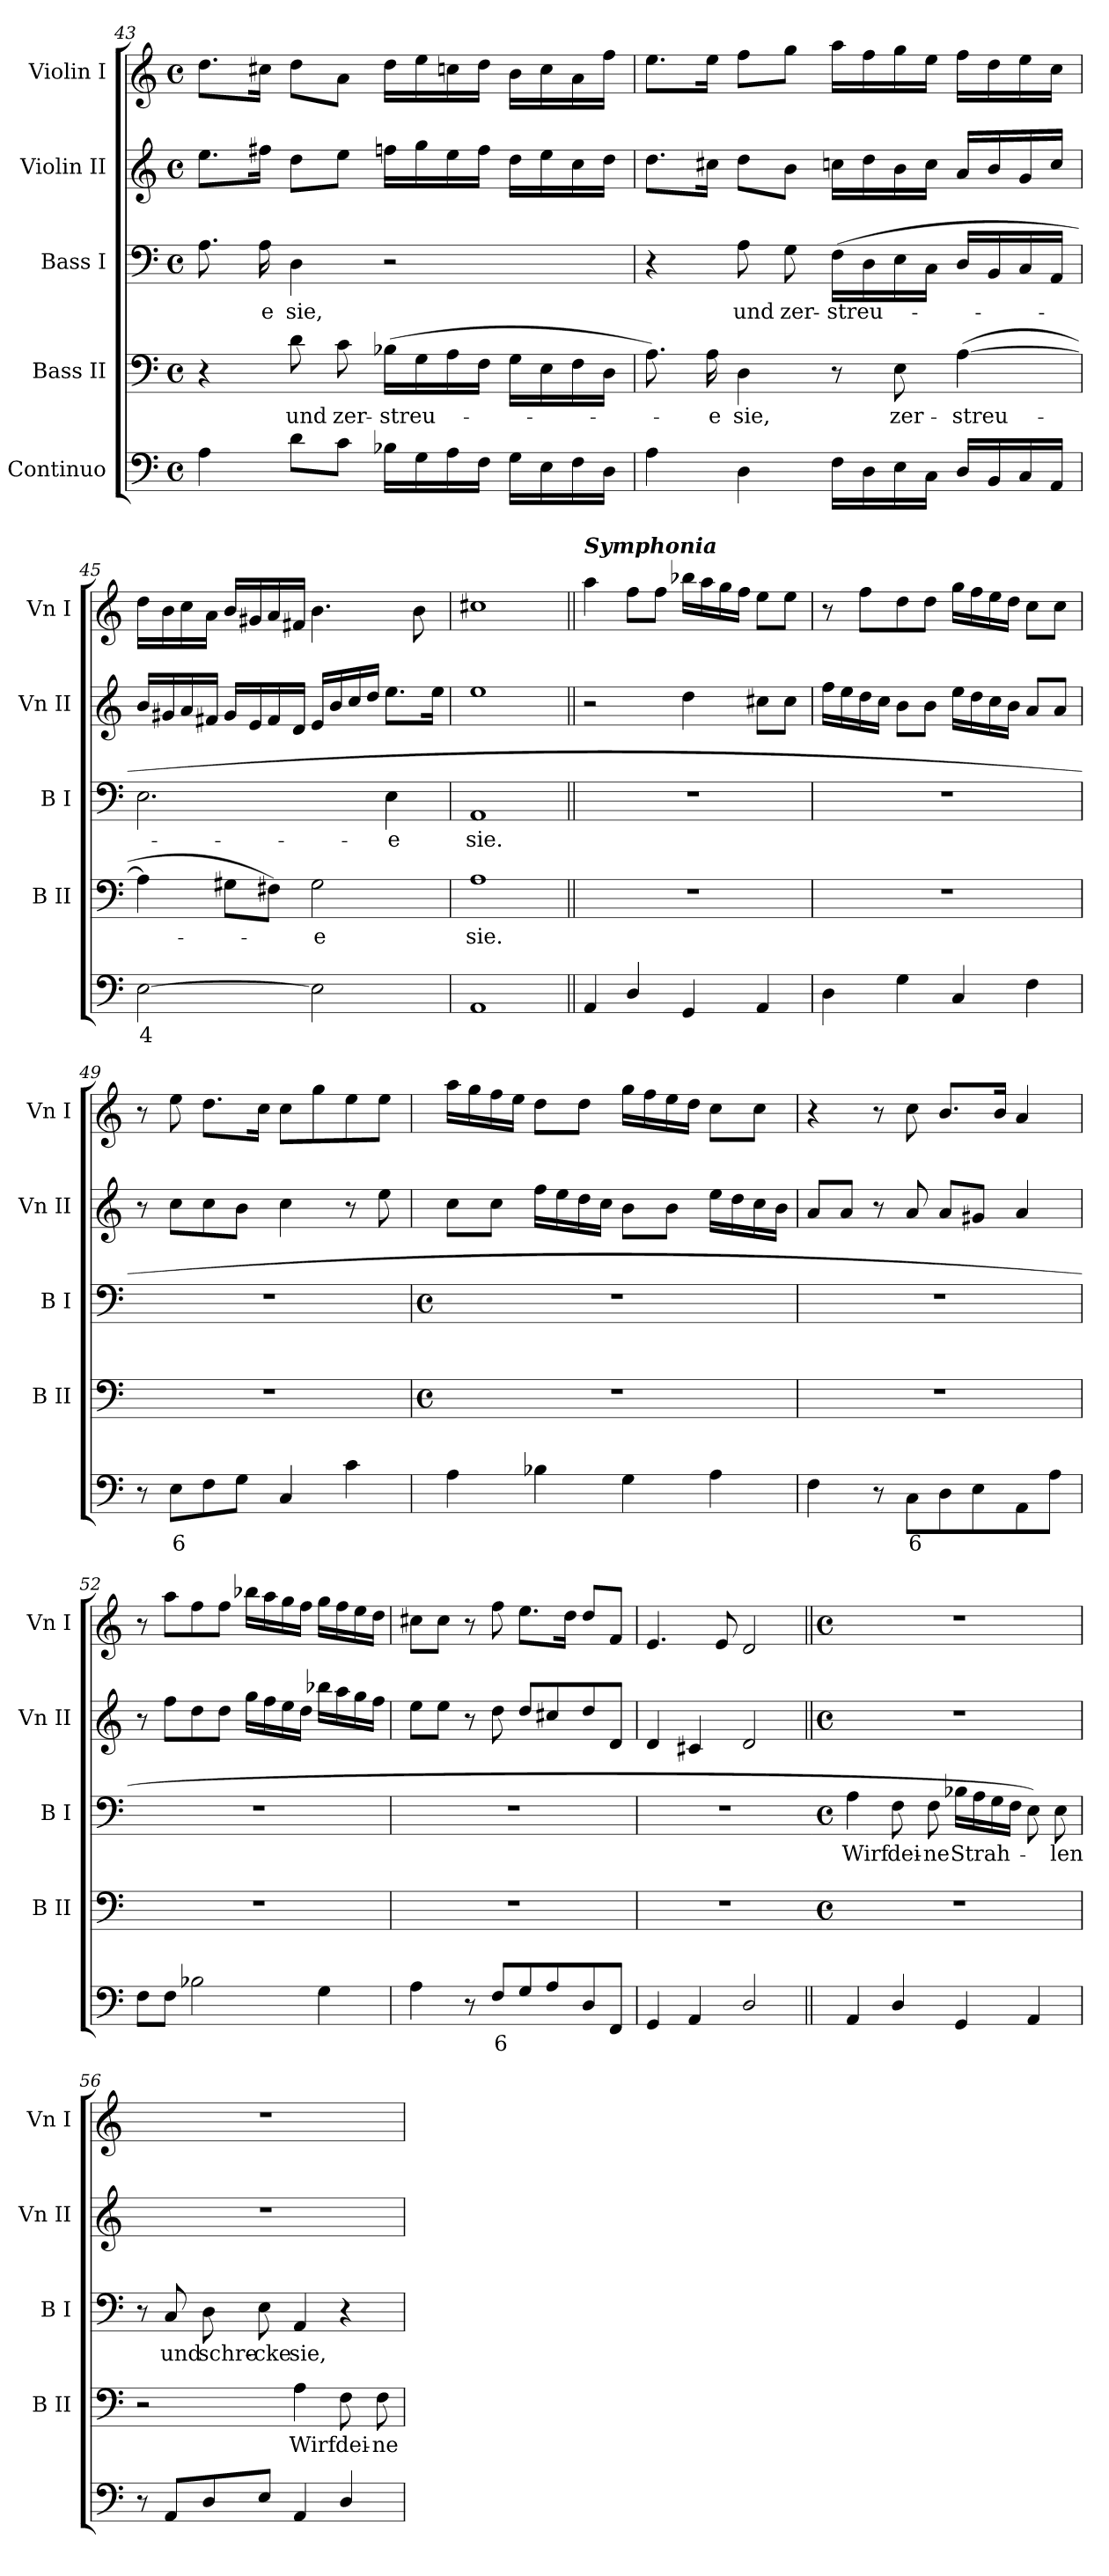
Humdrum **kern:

**kern	**text	**kern	**text	**kern	**text	**kern	**kern
*part5	*part5	*part4	*part4	*part3	*part3	*part2	*part1
*staff5	*staff5	*staff4	*staff4	*staff3	*staff3	*staff2	*staff1
*I"Continuo	*	*I"Bass II	*	*I"Bass I	*	*I"Violin II	*I"Violin I
*	*	*I'B II	*	*I'B I	*	*I'Vn II	*I'Vn I
*clefF4	*	*clefF4	*	*clefF4	*	*clefG2	*clefG2
*k[]	*	*k[]	*	*k[]	*	*k[]	*k[]
*C:	*	*C:	*	*C:	*	*C:	*C:
*M4/4	*	*M4/4	*	*M4/4	*	*M4/4	*M4/4
*met(c)	*	*met(c)	*	*met(c)	*	*met(c)	*met(c)
=43	=43	=43	=43	=43	=43	=43	=43
4A	.	4r	.	8.A	.	8.eeL	8.ddL
!	!	!	!	!	!LO:LY:b	!	!
.	.	.	.	16A	e	16ff#XJ	16cc#XJ
!	!	!	!LO:LY:b	!	!LO:LY:b	!	!
8dL	.	8d	und	4D	sie,	8ddL	8ddL
!	!	!	!LO:LY:b	!	!	!	!
8cJ	.	8c	zer-	.	.	8eeJ	8aJ
!	!	!	!LO:LY:b	!	!	!	!
16B-XLL	.	(>16B-XLL	-streu-	2r	.	16ffnLL	16ddLL
16G	.	16G	.	.	.	16gg	16ee
16A	.	16A	.	.	.	16ee	16ccn
16FJJ	.	16FJJ	.	.	.	16ffJJ	16ddJJ
16GLL	.	16GLL	.	.	.	16ddLL	16bLL
16E	.	16E	.	.	.	16ee	16cc
16F	.	16F	.	.	.	16cc	16a
16DJJ	.	16DJJ	.	.	.	16ddJJ	16ffJJ
=44	=44	=44	=44	=44	=44	=44	=44
4A	.	8.A)	.	4r	.	8.ddL	8.eeL
!	!	!	!LO:LY:b	!	!	!	!
.	.	16A	e	.	.	16cc#XJ	16eeJ
!	!	!	!LO:LY:b	!	!LO:LY:b	!	!
4D	.	4D	sie,	8A	und	8ddL	8ffL
!	!	!	!	!	!LO:LY:b	!	!
.	.	.	.	8G	zer-	8bJ	8ggJ
!	!	!	!	!	!LO:LY:b	!	!
16FLL	.	8r	.	(>16FLL	-streu-	16ccnLL	16aaLL
16D	.	.	.	16D	.	16dd	16ff
!	!	!	!LO:LY:b	!	!	!	!
16E	.	8E	zer-	16E	.	16b	16gg
16CJJ	.	.	.	16CJJ	.	16ccJJ	16eeJJ
!	!	!	!LO:LY:b	!	!	!	!
16DLL	.	(>[4A	-streu-	16DLL	.	16aLL	16ffLL
16BB	.	.	.	16BB	.	16b	16dd
16C	.	.	.	16C	.	16g	16ee
16AAJJ	.	.	.	16AAJJ	.	16ccJJ	16ccJJ
!!LO:LB:g=z
=45	=45	=45	=45	=45	=45	=45	=45
!	!LO:LY:b	!	!	!	!	!	!
[2E	4	4A]	.	2.E	.	16bLL	16ddLL
.	.	.	.	.	.	16g#X	16b
.	.	.	.	.	.	16a	16cc
.	.	.	.	.	.	16f#XJJ	16aJJ
.	.	8G#XL	.	.	.	16g#LL	16bLL
.	.	.	.	.	.	16e	16g#X
.	.	8F#XJ)	.	.	.	16f#	16a
.	.	.	.	.	.	16dJJ	16f#XJJ
!	!	!	!LO:LY:b	!	!	!	!
2E]	.	2G#	e	.	.	16eLL	4.b
.	.	.	.	.	.	16b	.
.	.	.	.	.	.	16cc	.
.	.	.	.	.	.	16ddJJ	.
!	!	!	!	!	!LO:LY:b	!	!
.	.	.	.	4E	e	8.eeL	.
.	.	.	.	.	.	.	8b
.	.	.	.	.	.	16eeJ	.
=46	=46	=46	=46	=46	=46	=46	=46
!	!	!	!LO:LY:b	!	!LO:LY:b	!	!
1AA	.	1A	sie.	1AA	sie.	1ee	1cc#X
=47||	=47||	=47||	=47||	=47||	=47||	=47||	=47||
!	!	!	!	!	!	!	!LO:TX:a:Bi:t=Symphonia
4AA	.	1r	.	1r	.	2r	4aa
4D/	.	.	.	.	.	.	8ffL
.	.	.	.	.	.	.	8ffJ
4GG	.	.	.	.	.	4dd	16bb-XLL
.	.	.	.	.	.	.	16aa
.	.	.	.	.	.	.	16gg
.	.	.	.	.	.	.	16ffJJ
4AA	.	.	.	.	.	8cc#XL	8eeL
.	.	.	.	.	.	8cc#J	8eeJ
=48	=48	=48	=48	=48	=48	=48	=48
4D	.	1r	.	1r	.	16ffLL	8r
.	.	.	.	.	.	16ee	.
.	.	.	.	.	.	16dd	8ffL
.	.	.	.	.	.	16ccJJ	.
4G	.	.	.	.	.	8bL	8dd
.	.	.	.	.	.	8bJ	8ddJ
4C	.	.	.	.	.	16eeLL	16ggLL
.	.	.	.	.	.	16dd	16ff
.	.	.	.	.	.	16cc	16ee
.	.	.	.	.	.	16bJJ	16ddJJ
4F	.	.	.	.	.	8aL	8ccL
.	.	.	.	.	.	8aJ	8ccJ
=49	=49	=49	=49	=49	=49	=49	=49
8r	.	1r	.	1r	.	8r	8r
!	!LO:LY:b	!	!	!	!	!	!
8EL	6	.	.	.	.	8ccL	8ee
8F	.	.	.	.	.	8cc	8.ddL
8GJ	.	.	.	.	.	8bJ	.
.	.	.	.	.	.	.	16ccJ
4C	.	.	.	.	.	4cc	8ccL
.	.	.	.	.	.	.	8gg
4c	.	.	.	.	.	8r	8ee
.	.	.	.	.	.	8ee	8eeJ
!!LO:LB:g=z
=50	=50	=50	=50	=50	=50	=50	=50
*	*	*M4/4	*	*M4/4	*	*	*
*	*	*met(c)	*	*met(c)	*	*	*
4A	.	1r	.	1r	.	8ccL	16aaLL
.	.	.	.	.	.	.	16gg
.	.	.	.	.	.	8ccJ	16ff
.	.	.	.	.	.	.	16eeJJ
4B-X	.	.	.	.	.	16ffLL	8ddL
.	.	.	.	.	.	16ee	.
.	.	.	.	.	.	16dd	8ddJ
.	.	.	.	.	.	16ccJJ	.
4G	.	.	.	.	.	8bL	16ggLL
.	.	.	.	.	.	.	16ff
.	.	.	.	.	.	8bJ	16ee
.	.	.	.	.	.	.	16ddJJ
4A	.	.	.	.	.	16eeLL	8ccL
.	.	.	.	.	.	16dd	.
.	.	.	.	.	.	16cc	8ccJ
.	.	.	.	.	.	16bJJ	.
=51	=51	=51	=51	=51	=51	=51	=51
4F	.	1r	.	1r	.	8aL	4r
.	.	.	.	.	.	8aJ	.
8r	.	.	.	.	.	8r	8r
!	!LO:LY:b	!	!	!	!	!	!
8CL	6	.	.	.	.	8a	8cc
8D	.	.	.	.	.	8aL	8.b/L
8E	.	.	.	.	.	8g#XJ	.
.	.	.	.	.	.	.	16b/J
8AA	.	.	.	.	.	4a	4a
8AJ	.	.	.	.	.	.	.
=52	=52	=52	=52	=52	=52	=52	=52
8FL	.	1r	.	1r	.	8r	8r
8FJ	.	.	.	.	.	8ffL	8aaL
2B-X	.	.	.	.	.	8dd	8ff
.	.	.	.	.	.	8ddJ	8ffJ
.	.	.	.	.	.	16ggLL	16bb-XLL
.	.	.	.	.	.	16ff	16aa
.	.	.	.	.	.	16ee	16gg
.	.	.	.	.	.	16ddJJ	16ffJJ
4G	.	.	.	.	.	16bb-XLL	16ggLL
.	.	.	.	.	.	16aa	16ff
.	.	.	.	.	.	16gg	16ee
.	.	.	.	.	.	16ffJJ	16ddJJ
=53	=53	=53	=53	=53	=53	=53	=53
4A	.	1r	.	1r	.	8eeL	8cc#XL
.	.	.	.	.	.	8eeJ	8cc#J
8r	.	.	.	.	.	8r	8r
!	!LO:LY:b	!	!	!	!	!	!
8FL	6	.	.	.	.	8dd	8ff
8G	.	.	.	.	.	8ddL	8.eeL
8A	.	.	.	.	.	8cc#X	.
.	.	.	.	.	.	.	16ddJ
8D	.	.	.	.	.	8dd	8ddL
8FFJ	.	.	.	.	.	8dJ	8fJ
=54	=54	=54	=54	=54	=54	=54	=54
4GG	.	1r	.	1r	.	4d	4.e
4AA	.	.	.	.	.	4c#X	.
.	.	.	.	.	.	.	8e
2D/	.	.	.	.	.	2d	2d
!!LO:LB:g=z
=55||	=55||	=55	=55||	=55	=55||	=55||	=55||
*	*	*k[]	*	*k[]	*	*	*
*	*	*C:	*	*C:	*	*	*
*	*	*M4/4	*	*M4/4	*	*M4/4	*M4/4
*	*	*met(c)	*	*met(c)	*	*met(c)	*met(c)
!	!	!	!	!	!LO:LY:b	!	!
4AA	.	1r	.	4A	Wirf	1r	1r
!	!	!	!	!	!LO:LY:b	!	!
4D/	.	.	.	8F	dei-	.	.
!	!	!	!	!	!LO:LY:b	!	!
.	.	.	.	8F	-ne	.	.
!	!	!	!	!	!LO:LY:b	!	!
4GG	.	.	.	16B-XLL	Strah-	.	.
.	.	.	.	16A	.	.	.
.	.	.	.	16G	.	.	.
.	.	.	.	16FJJ	.	.	.
4AA	.	.	.	8E)	.	.	.
!	!	!	!	!	!LO:LY:b	!	!
.	.	.	.	8E	len	.	.
=56	=56	=56	=56	=56	=56	=56	=56
8r	.	2r	.	8r	.	1r	1r
!	!	!	!	!	!LO:LY:b	!	!
8AAL	.	.	.	8C	und	.	.
!	!	!	!	!	!LO:LY:b	!	!
8D	.	.	.	8D	schre-	.	.
!	!	!	!	!	!LO:LY:b	!	!
8EJ	.	.	.	8E	-cke	.	.
!	!	!	!LO:LY:b	!	!LO:LY:b	!	!
4AA	.	4A	Wirf	4AA	sie,	.	.
!	!	!	!LO:LY:b	!	!	!	!
4D/	.	8F	dei-	4r	.	.	.
!	!	!	!LO:LY:b	!	!	!	!
.	.	8F	-ne	.	.	.	.
=	=	=	=	=	=	=	=
*-	*-	*-	*-	*-	*-	*-	*-
